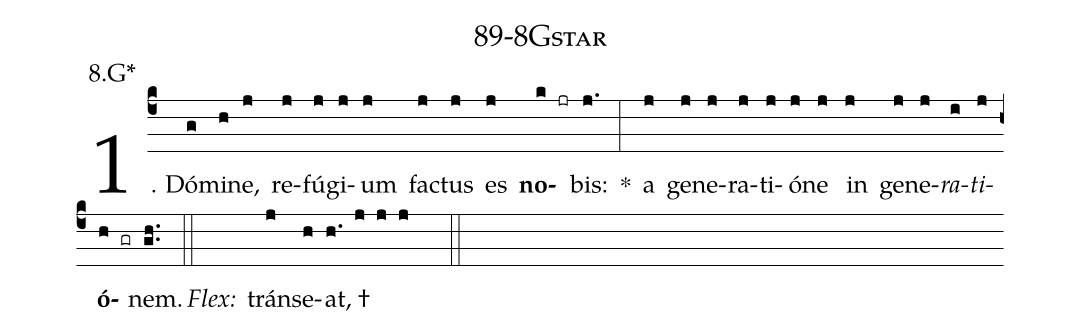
name: 89-8Gstar;
annotation: 8.G*;
%%
(c4)1. Dó(g)mi(h)ne,(j) re(j)fú(j)gi(j)um(j) fac(j)tus(j) es(j) <b>no</b>(k jr)bis:(j.) *(:) a(j) ge(j)ne(j)ra(j)ti(j)ó(j)ne(j) in(j) ge(j)ne(j)<i>ra</i>(i)<i>ti</i>(j)<b>ó</b>(h gr)nem.(gh..) (::)
<i>Flex:</i>()  tráns(j)e(h)at, †(h. j j j  ::)
